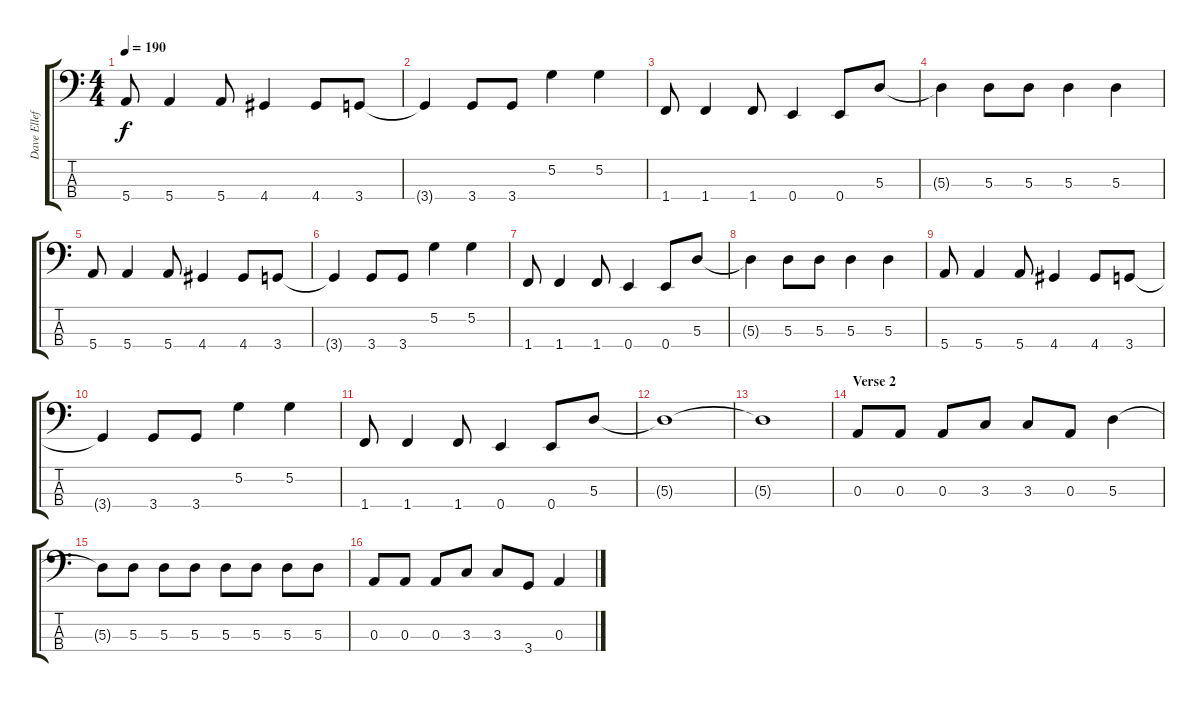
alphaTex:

\track ("Dave Ellefson" "Dave Ellef") {instrument electricbasspick}
\staff {score tabs}
\tuning (G2 D2 A1 E1) {hide}
\ts (4 4)
\tempo 190
\clef f4
\ks c
5.4.8{dy f} 5.4.4 5.4.8 4.4.4 4.4.8 3.4.8 |
3.4{t}.4 3.4.8 3.4.8 5.2.4 5.2.4 |
1.4.8 1.4.4 1.4.8 0.4.4 0.4.8 5.3.8 |
5.3{t}.4 5.3.8 5.3.8 5.3.4 5.3.4 |
5.4.8 5.4.4 5.4.8 4.4.4 4.4.8 3.4.8 |
3.4{t}.4 3.4.8 3.4.8 5.2.4 5.2.4 |
1.4.8 1.4.4 1.4.8 0.4.4 0.4.8 5.3.8 |
5.3{t}.4 5.3.8 5.3.8 5.3.4 5.3.4 |
5.4.8 5.4.4 5.4.8 4.4.4 4.4.8 3.4.8 |
3.4{t}.4 3.4.8 3.4.8 5.2.4 5.2.4 |
1.4.8 1.4.4 1.4.8 0.4.4 0.4.8 5.3.8 |
5.3{t}.1 |
5.3{t}.1 |
\section ("" "Verse 2")
0.3.8 0.3.8 0.3.8 3.3.8 3.3.8 0.3.8 5.3.4 |
5.3{t}.8 5.3.8 5.3.8 5.3.8 5.3.8 5.3.8 5.3.8 5.3.8 |
0.3.8 0.3.8 0.3.8 3.3.8 3.3.8 3.4.8 0.3.4
